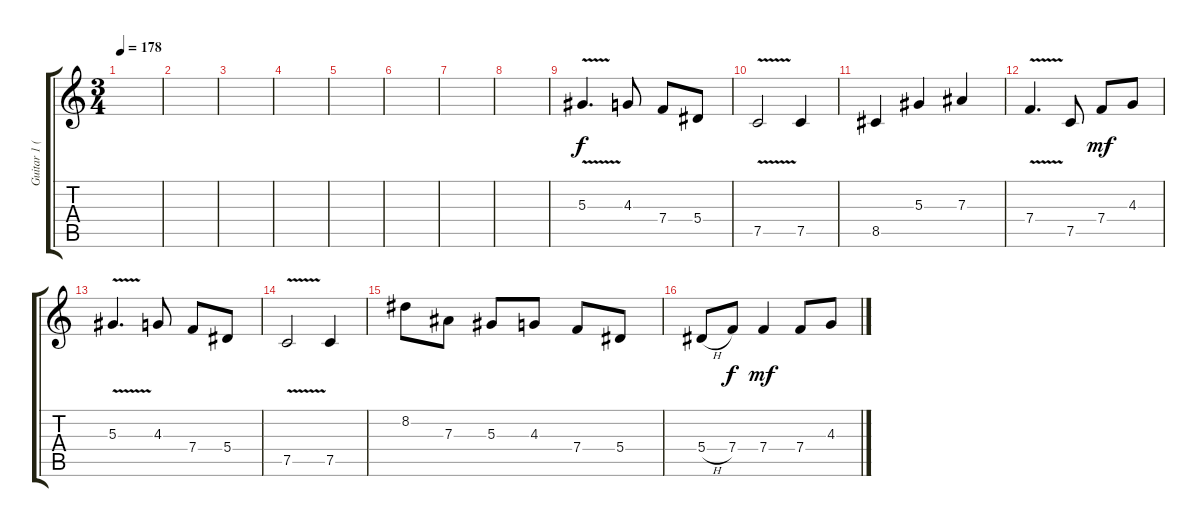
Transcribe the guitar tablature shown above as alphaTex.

\track ("Guitar 1 (Lead)" "Guitar 1 (") {instrument distortionguitar}
\staff {score tabs}
\tuning (C4 G3 Eb3 Bb2 F2 C2) {hide}
\ts (3 4)
\tempo 178
\clef g2
\ks c
|
|
|
|
|
|
|
|
5.3{v}.4{d} 4.3.8 7.4.8 5.4.8 |
7.5{v}.2 7.5.4 |
8.5.4 5.3.4 7.3.4 |
7.4{v}.4{d dy f} 7.5.8 7.4.8{dy mf} 4.3.8 |
5.3{v}.4{d} 4.3.8 7.4.8 5.4.8 |
7.5{v}.2 7.5.4 |
8.2.8 7.3.8 5.3.8 4.3.8 7.4.8 5.4.8 |
5.4{h}.8 7.4.8{dy f} 7.4.4{dy mf} 7.4.8 4.3.8
